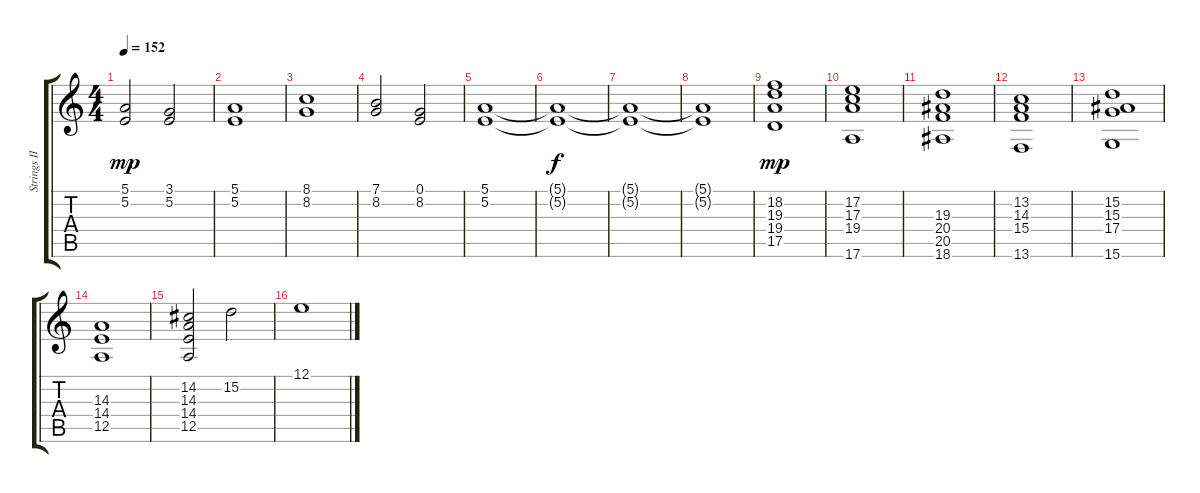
\track ("Strings II" "Strings II") {instrument stringensemble1}
\staff {score tabs}
\tuning (E4 B3 G3 D3 A2 E2) {hide}
\ts (4 4)
\tempo 152
\clef g2
\ks c
(5.1 5.2).2{dy mp} (3.1 5.2).2 |
(5.1 5.2).1 |
(8.1 8.2).1 |
(7.1 8.2).2 (0.1 8.2).2 |
(5.1 5.2).1 |
(5.1{t} 5.2{t}).1{dy f} |
(5.1{t} 5.2{t}).1 |
(5.1{t} 5.2{t}).1 |
(18.2 19.3 19.4 17.5).1{dy mp} |
(17.2 17.3 19.4 17.6).1 |
(19.3 20.4 20.5 18.6).1 |
(13.2 14.3 15.4 13.6).1 |
(15.2 15.3 17.4 15.6).1 |
(14.3 14.4 12.5).1 |
(14.2 14.3 14.4 12.5).2 15.2.2 |
12.1.1
